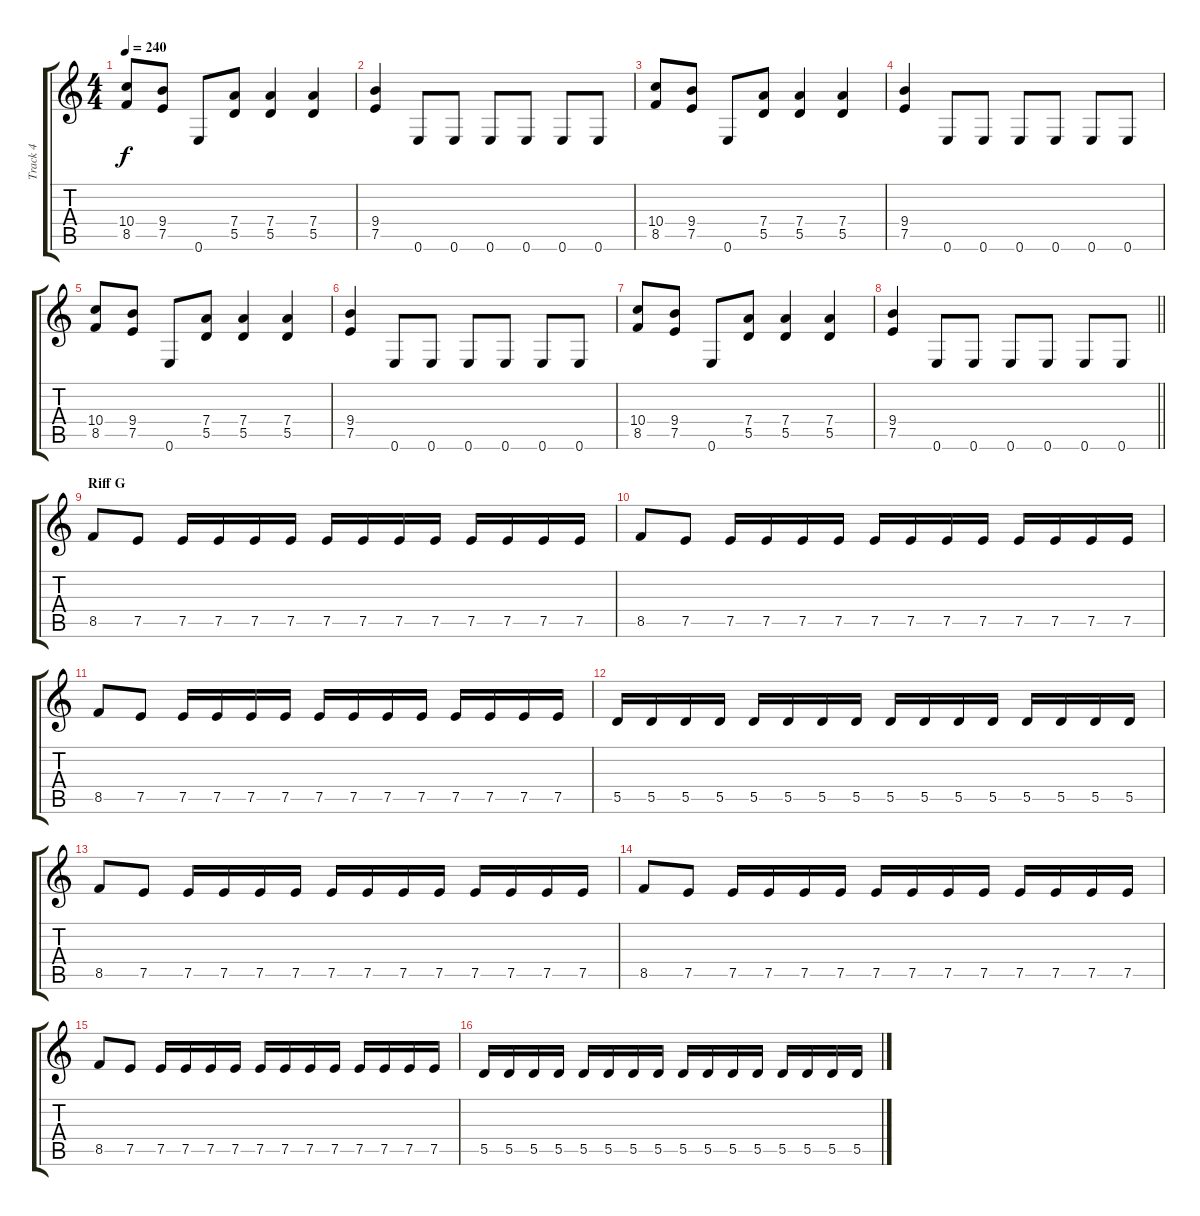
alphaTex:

\track ("Track 4" "Track 4") {instrument distortionguitar}
\staff {score tabs}
\tuning (E4 B3 G3 D3 A2 E2) {hide}
\ts (4 4)
\tempo 240
\clef g2
\ks c
(10.4 8.5).8{dy f} (9.4 7.5).8 0.6.8 (7.4 5.5).8 (7.4 5.5).4 (7.4 5.5).4 |
(9.4 7.5).4 0.6.8 0.6.8 0.6.8 0.6.8 0.6.8 0.6.8 |
(10.4 8.5).8 (9.4 7.5).8 0.6.8 (7.4 5.5).8 (7.4 5.5).4 (7.4 5.5).4 |
(9.4 7.5).4 0.6.8 0.6.8 0.6.8 0.6.8 0.6.8 0.6.8 |
(10.4 8.5).8 (9.4 7.5).8 0.6.8 (7.4 5.5).8 (7.4 5.5).4 (7.4 5.5).4 |
(9.4 7.5).4 0.6.8 0.6.8 0.6.8 0.6.8 0.6.8 0.6.8 |
(10.4 8.5).8 (9.4 7.5).8 0.6.8 (7.4 5.5).8 (7.4 5.5).4 (7.4 5.5).4 |
\barLineRight lightlight
(9.4 7.5).4 0.6.8 0.6.8 0.6.8 0.6.8 0.6.8 0.6.8 |
\section ("" "Riff G")
8.5.8 7.5.8 7.5.16 7.5.16 7.5.16 7.5.16 7.5.16 7.5.16 7.5.16 7.5.16 7.5.16 7.5.16 7.5.16 7.5.16 |
8.5.8 7.5.8 7.5.16 7.5.16 7.5.16 7.5.16 7.5.16 7.5.16 7.5.16 7.5.16 7.5.16 7.5.16 7.5.16 7.5.16 |
8.5.8 7.5.8 7.5.16 7.5.16 7.5.16 7.5.16 7.5.16 7.5.16 7.5.16 7.5.16 7.5.16 7.5.16 7.5.16 7.5.16 |
5.5.16 5.5.16 5.5.16 5.5.16 5.5.16 5.5.16 5.5.16 5.5.16 5.5.16 5.5.16 5.5.16 5.5.16 5.5.16 5.5.16 5.5.16 5.5.16 |
8.5.8 7.5.8 7.5.16 7.5.16 7.5.16 7.5.16 7.5.16 7.5.16 7.5.16 7.5.16 7.5.16 7.5.16 7.5.16 7.5.16 |
8.5.8 7.5.8 7.5.16 7.5.16 7.5.16 7.5.16 7.5.16 7.5.16 7.5.16 7.5.16 7.5.16 7.5.16 7.5.16 7.5.16 |
8.5.8 7.5.8 7.5.16 7.5.16 7.5.16 7.5.16 7.5.16 7.5.16 7.5.16 7.5.16 7.5.16 7.5.16 7.5.16 7.5.16 |
5.5.16 5.5.16 5.5.16 5.5.16 5.5.16 5.5.16 5.5.16 5.5.16 5.5.16 5.5.16 5.5.16 5.5.16 5.5.16 5.5.16 5.5.16 5.5.16
